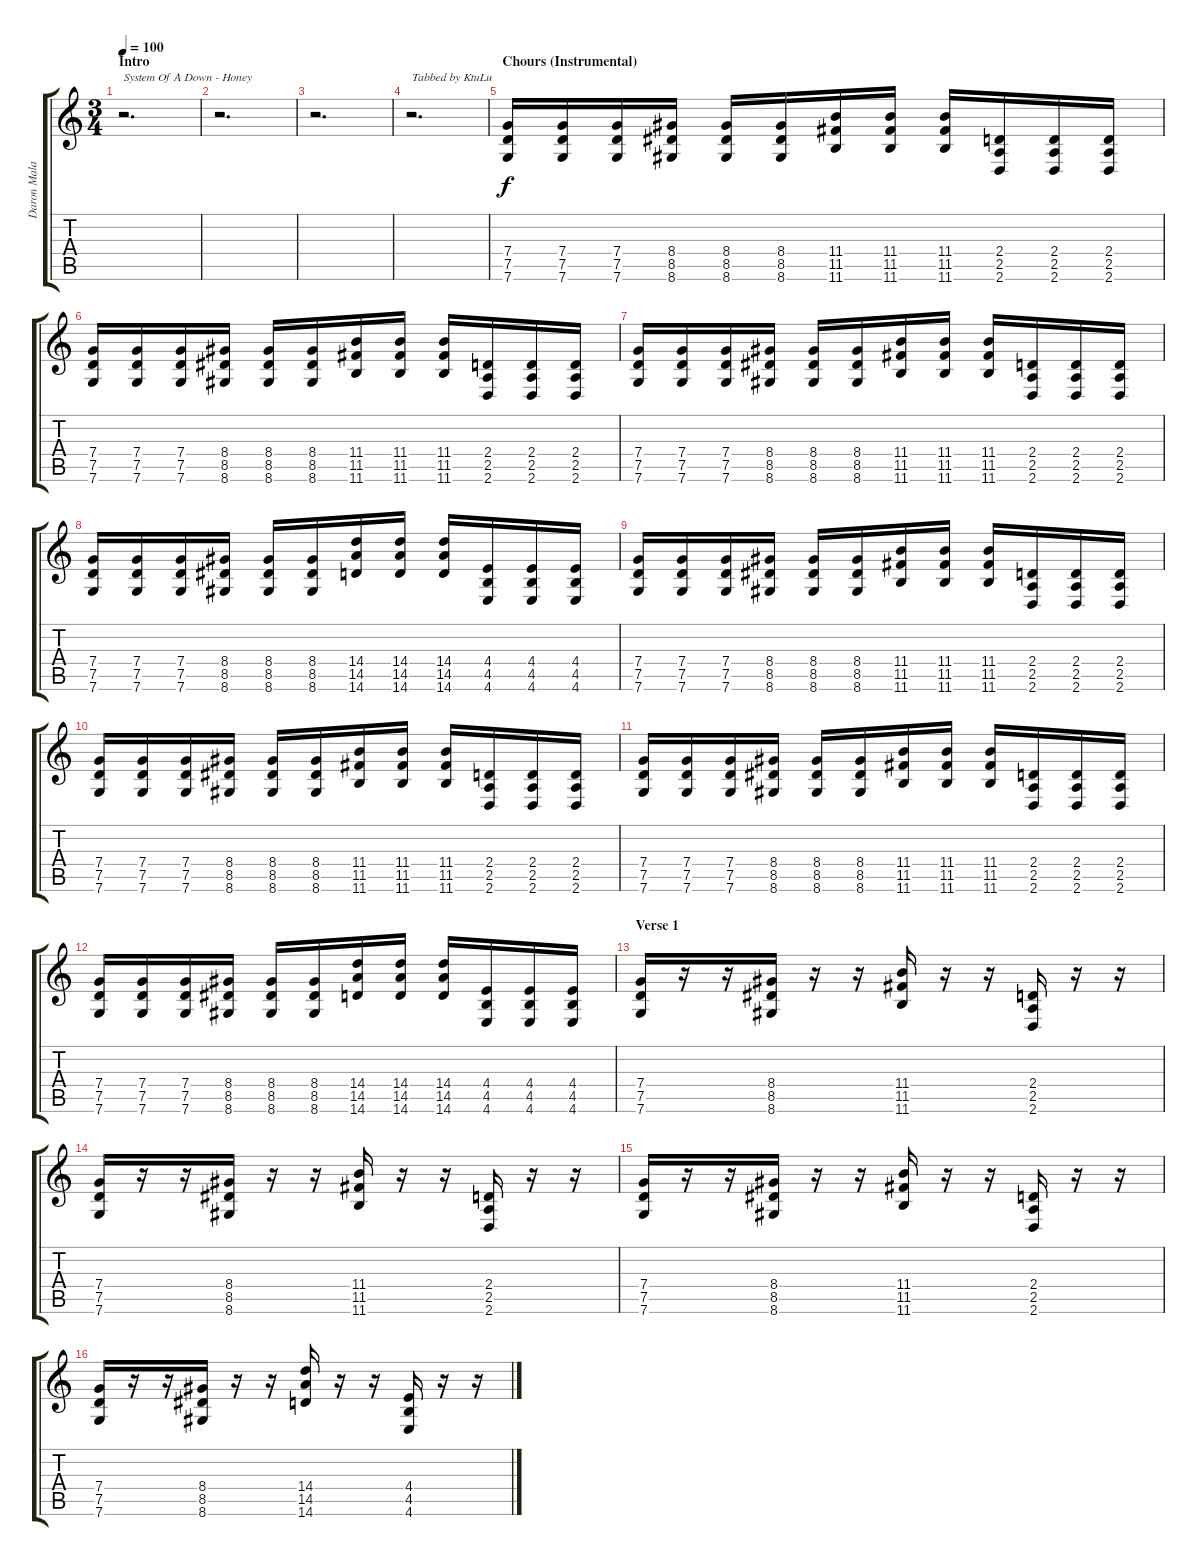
\track ("Daron Malakian" "Daron Mala") {instrument overdrivenguitar}
\staff {score tabs}
\tuning (D4 A3 F3 C3 G2 C2) {hide}
\ts (3 4)
\section ("" "Intro")
\tempo 100
\clef g2
\ks c
r.2{d txt "System Of A Down - Honey" dy f instrument overdrivenguitar} |
r.2{d} |
r.2{d} |
r.2{d txt "Tabbed by KtuLu"} |
\section ("" "Chours (Instrumental)")
(7.4 7.5 7.6).16 (7.4 7.5 7.6).16 (7.4 7.5 7.6).16 (8.4 8.5 8.6).16 (8.4 8.5 8.6).16 (8.4 8.5 8.6).16 (11.4 11.5 11.6).16 (11.4 11.5 11.6).16 (11.4 11.5 11.6).16 (2.4 2.5 2.6).16 (2.4 2.5 2.6).16 (2.4 2.5 2.6).16 |
(7.4 7.5 7.6).16 (7.4 7.5 7.6).16 (7.4 7.5 7.6).16 (8.4 8.5 8.6).16 (8.4 8.5 8.6).16 (8.4 8.5 8.6).16 (11.4 11.5 11.6).16 (11.4 11.5 11.6).16 (11.4 11.5 11.6).16 (2.4 2.5 2.6).16 (2.4 2.5 2.6).16 (2.4 2.5 2.6).16 |
(7.4 7.5 7.6).16 (7.4 7.5 7.6).16 (7.4 7.5 7.6).16 (8.4 8.5 8.6).16 (8.4 8.5 8.6).16 (8.4 8.5 8.6).16 (11.4 11.5 11.6).16 (11.4 11.5 11.6).16 (11.4 11.5 11.6).16 (2.4 2.5 2.6).16 (2.4 2.5 2.6).16 (2.4 2.5 2.6).16 |
(7.4 7.5 7.6).16 (7.4 7.5 7.6).16 (7.4 7.5 7.6).16 (8.4 8.5 8.6).16 (8.4 8.5 8.6).16 (8.4 8.5 8.6).16 (14.4 14.5 14.6).16 (14.4 14.5 14.6).16 (14.4 14.5 14.6).16 (4.4 4.5 4.6).16 (4.4 4.5 4.6).16 (4.4 4.5 4.6).16 |
(7.4 7.5 7.6).16 (7.4 7.5 7.6).16 (7.4 7.5 7.6).16 (8.4 8.5 8.6).16 (8.4 8.5 8.6).16 (8.4 8.5 8.6).16 (11.4 11.5 11.6).16 (11.4 11.5 11.6).16 (11.4 11.5 11.6).16 (2.4 2.5 2.6).16 (2.4 2.5 2.6).16 (2.4 2.5 2.6).16 |
(7.4 7.5 7.6).16 (7.4 7.5 7.6).16 (7.4 7.5 7.6).16 (8.4 8.5 8.6).16 (8.4 8.5 8.6).16 (8.4 8.5 8.6).16 (11.4 11.5 11.6).16 (11.4 11.5 11.6).16 (11.4 11.5 11.6).16 (2.4 2.5 2.6).16 (2.4 2.5 2.6).16 (2.4 2.5 2.6).16 |
(7.4 7.5 7.6).16 (7.4 7.5 7.6).16 (7.4 7.5 7.6).16 (8.4 8.5 8.6).16 (8.4 8.5 8.6).16 (8.4 8.5 8.6).16 (11.4 11.5 11.6).16 (11.4 11.5 11.6).16 (11.4 11.5 11.6).16 (2.4 2.5 2.6).16 (2.4 2.5 2.6).16 (2.4 2.5 2.6).16 |
(7.4 7.5 7.6).16 (7.4 7.5 7.6).16 (7.4 7.5 7.6).16 (8.4 8.5 8.6).16 (8.4 8.5 8.6).16 (8.4 8.5 8.6).16 (14.4 14.5 14.6).16 (14.4 14.5 14.6).16 (14.4 14.5 14.6).16 (4.4 4.5 4.6).16 (4.4 4.5 4.6).16 (4.4 4.5 4.6).16 |
\section ("" "Verse 1")
(7.4 7.5 7.6).16 r.16 r.16 (8.4 8.5 8.6).16 r.16 r.16 (11.4 11.5 11.6).16 r.16 r.16 (2.4 2.5 2.6).16 r.16 r.16 |
(7.4 7.5 7.6).16 r.16 r.16 (8.4 8.5 8.6).16 r.16 r.16 (11.4 11.5 11.6).16 r.16 r.16 (2.4 2.5 2.6).16 r.16 r.16 |
(7.4 7.5 7.6).16 r.16 r.16 (8.4 8.5 8.6).16 r.16 r.16 (11.4 11.5 11.6).16 r.16 r.16 (2.4 2.5 2.6).16 r.16 r.16 |
(7.4 7.5 7.6).16 r.16 r.16 (8.4 8.5 8.6).16 r.16 r.16 (14.4 14.5 14.6).16 r.16 r.16 (4.4 4.5 4.6).16 r.16 r.16
